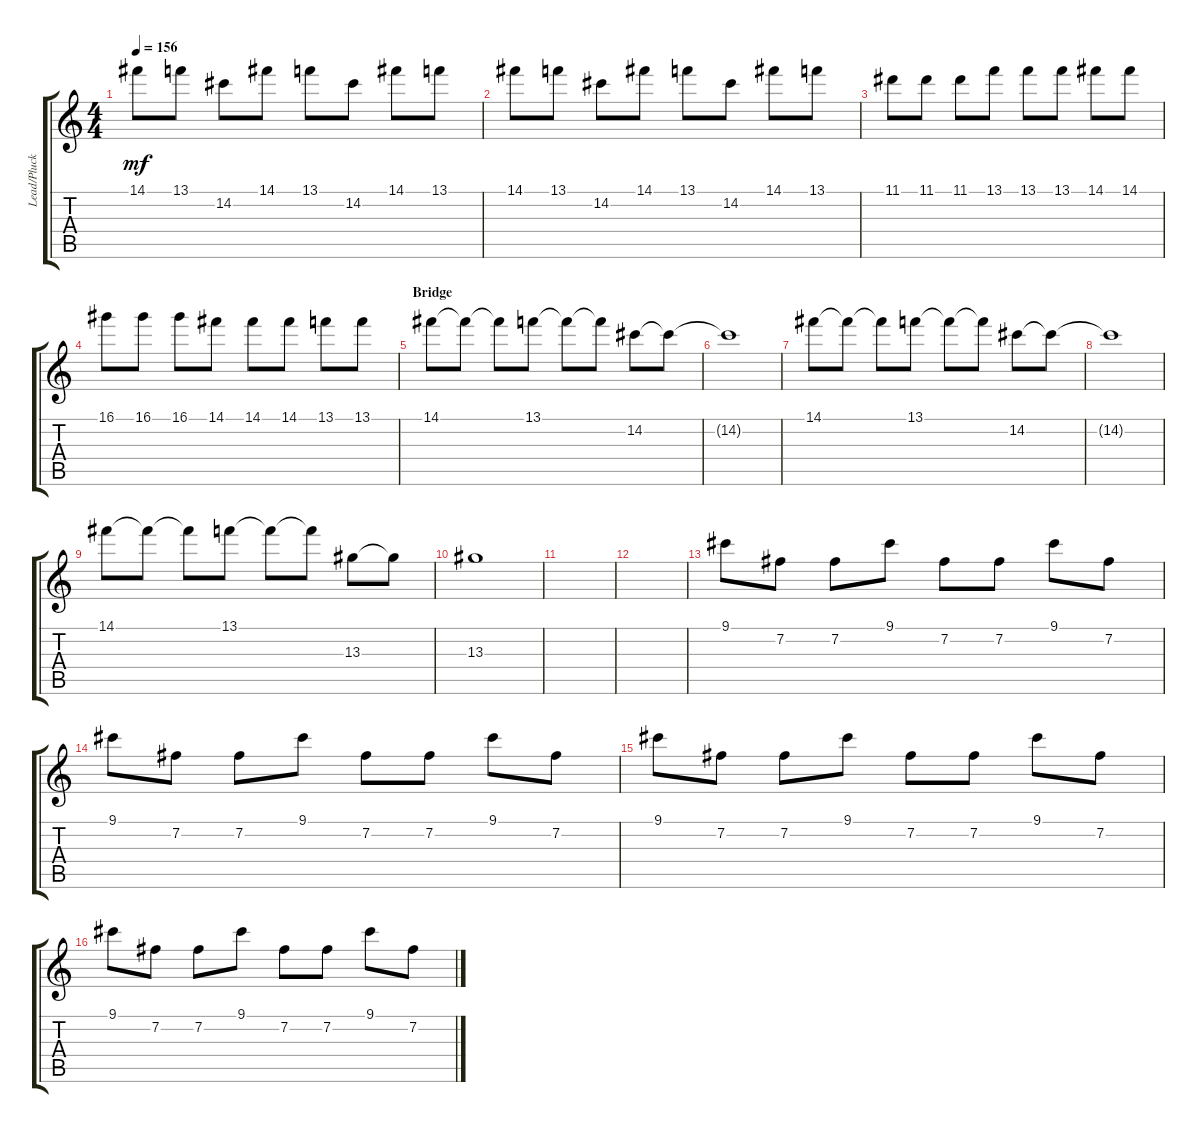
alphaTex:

\track ("Lead/Pluck Guitar" "Lead/Pluck") {instrument overdrivenguitar}
\staff {score tabs}
\tuning (E4 B3 G3 D3 A2 E2) {hide}
\ts (4 4)
\tempo 156
\clef g2
\ks c
14.1.8{dy mf} 13.1.8 14.2.8 14.1.8 13.1.8 14.2.8 14.1.8 13.1.8 |
14.1.8 13.1.8 14.2.8 14.1.8 13.1.8 14.2.8 14.1.8 13.1.8 |
11.1.8 11.1.8 11.1.8 13.1.8 13.1.8 13.1.8 14.1.8 14.1.8 |
16.1.8 16.1.8 16.1.8 14.1.8 14.1.8 14.1.8 13.1.8 13.1.8 |
\section ("" "Bridge")
14.1.8 14.1{t}.8 14.1{t}.8 13.1.8 13.1{t}.8 13.1{t}.8 14.2.8 14.2{t}.8 |
14.2{t}.1 |
14.1.8 14.1{t}.8 14.1{t}.8 13.1.8 13.1{t}.8 13.1{t}.8 14.2.8 14.2{t}.8 |
14.2{t}.1 |
14.1.8 14.1{t}.8 14.1{t}.8 13.1.8 13.1{t}.8 13.1{t}.8 13.3.8 13.3{t}.8 |
13.3.1 |
|
|
9.1.8 7.2.8 7.2.8 9.1.8 7.2.8 7.2.8 9.1.8 7.2.8 |
9.1.8 7.2.8 7.2.8 9.1.8 7.2.8 7.2.8 9.1.8 7.2.8 |
9.1.8 7.2.8 7.2.8 9.1.8 7.2.8 7.2.8 9.1.8 7.2.8 |
9.1.8 7.2.8 7.2.8 9.1.8 7.2.8 7.2.8 9.1.8 7.2.8
